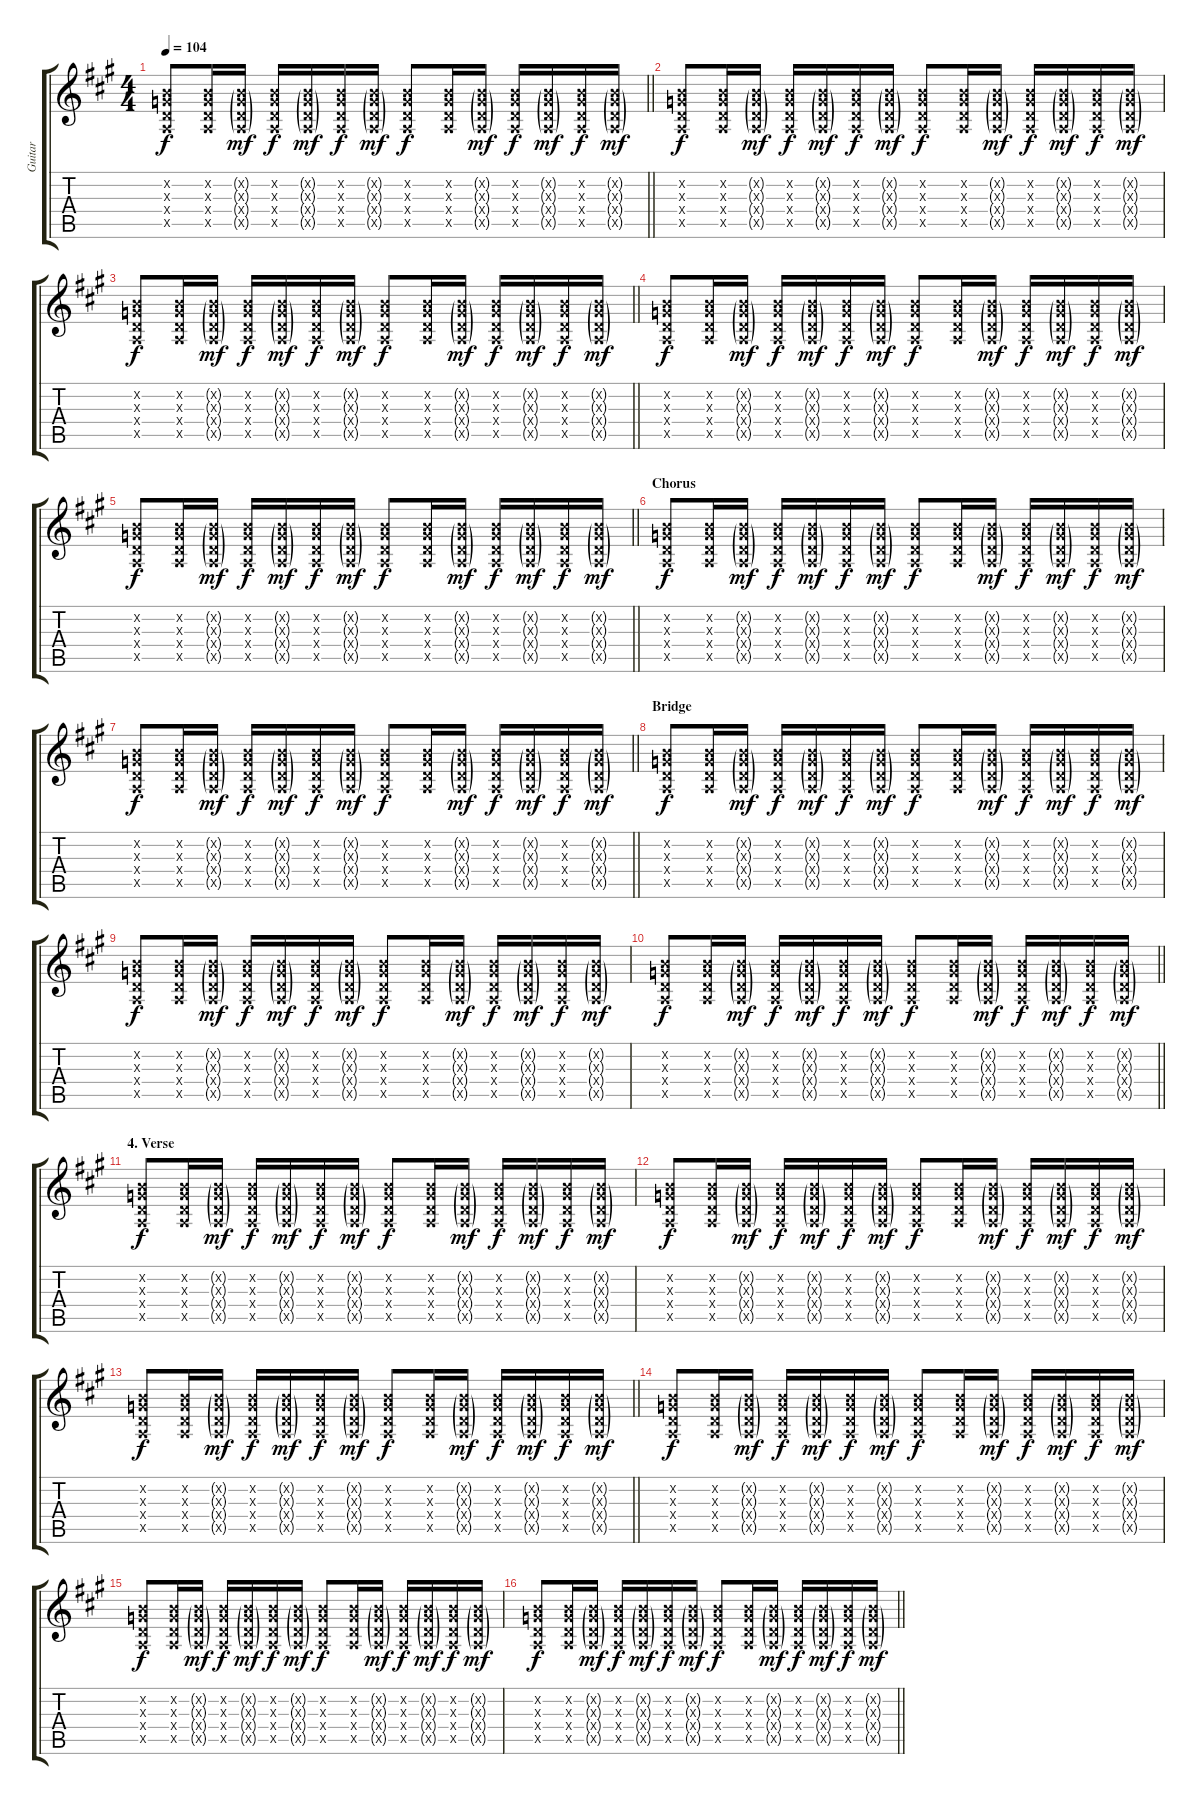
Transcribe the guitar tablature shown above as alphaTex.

\track ("Guitar" "Guitar") {mute instrument electricguitarmuted}
\staff {score tabs}
\tuning (E4 B3 G3 D3 A2 E2) {hide}
\ts (4 4)
\tempo 104
\clef g2
\barLineRight lightlight
\ks a
(0.2{x} 0.3{x} 0.4{x} 0.5{x}).8{dy f} (0.2{x} 0.3{x} 0.4{x} 0.5{x}).16 (0.2{g x} 0.3{g x} 0.4{g x} 0.5{g x}).16{dy mf} (0.2{x} 0.3{x} 0.4{x} 0.5{x}).16{dy f} (0.2{g x} 0.3{g x} 0.4{g x} 0.5{g x}).16{dy mf} (0.2{x} 0.3{x} 0.4{x} 0.5{x}).16{dy f} (0.2{g x} 0.3{g x} 0.4{g x} 0.5{g x}).16{dy mf} (0.2{x} 0.3{x} 0.4{x} 0.5{x}).8{dy f} (0.2{x} 0.3{x} 0.4{x} 0.5{x}).16 (0.2{g x} 0.3{g x} 0.4{g x} 0.5{g x}).16{dy mf} (0.2{x} 0.3{x} 0.4{x} 0.5{x}).16{dy f} (0.2{g x} 0.3{g x} 0.4{g x} 0.5{g x}).16{dy mf} (0.2{x} 0.3{x} 0.4{x} 0.5{x}).16{dy f} (0.2{g x} 0.3{g x} 0.4{g x} 0.5{g x}).16{dy mf} |
(0.2{x} 0.3{x} 0.4{x} 0.5{x}).8{dy f} (0.2{x} 0.3{x} 0.4{x} 0.5{x}).16 (0.2{g x} 0.3{g x} 0.4{g x} 0.5{g x}).16{dy mf} (0.2{x} 0.3{x} 0.4{x} 0.5{x}).16{dy f} (0.2{g x} 0.3{g x} 0.4{g x} 0.5{g x}).16{dy mf} (0.2{x} 0.3{x} 0.4{x} 0.5{x}).16{dy f} (0.2{g x} 0.3{g x} 0.4{g x} 0.5{g x}).16{dy mf} (0.2{x} 0.3{x} 0.4{x} 0.5{x}).8{dy f} (0.2{x} 0.3{x} 0.4{x} 0.5{x}).16 (0.2{g x} 0.3{g x} 0.4{g x} 0.5{g x}).16{dy mf} (0.2{x} 0.3{x} 0.4{x} 0.5{x}).16{dy f} (0.2{g x} 0.3{g x} 0.4{g x} 0.5{g x}).16{dy mf} (0.2{x} 0.3{x} 0.4{x} 0.5{x}).16{dy f} (0.2{g x} 0.3{g x} 0.4{g x} 0.5{g x}).16{dy mf} |
\barLineRight lightlight
(0.2{x} 0.3{x} 0.4{x} 0.5{x}).8{dy f} (0.2{x} 0.3{x} 0.4{x} 0.5{x}).16 (0.2{g x} 0.3{g x} 0.4{g x} 0.5{g x}).16{dy mf} (0.2{x} 0.3{x} 0.4{x} 0.5{x}).16{dy f} (0.2{g x} 0.3{g x} 0.4{g x} 0.5{g x}).16{dy mf} (0.2{x} 0.3{x} 0.4{x} 0.5{x}).16{dy f} (0.2{g x} 0.3{g x} 0.4{g x} 0.5{g x}).16{dy mf} (0.2{x} 0.3{x} 0.4{x} 0.5{x}).8{dy f} (0.2{x} 0.3{x} 0.4{x} 0.5{x}).16 (0.2{g x} 0.3{g x} 0.4{g x} 0.5{g x}).16{dy mf} (0.2{x} 0.3{x} 0.4{x} 0.5{x}).16{dy f} (0.2{g x} 0.3{g x} 0.4{g x} 0.5{g x}).16{dy mf} (0.2{x} 0.3{x} 0.4{x} 0.5{x}).16{dy f} (0.2{g x} 0.3{g x} 0.4{g x} 0.5{g x}).16{dy mf} |
(0.2{x} 0.3{x} 0.4{x} 0.5{x}).8{dy f} (0.2{x} 0.3{x} 0.4{x} 0.5{x}).16 (0.2{g x} 0.3{g x} 0.4{g x} 0.5{g x}).16{dy mf} (0.2{x} 0.3{x} 0.4{x} 0.5{x}).16{dy f} (0.2{g x} 0.3{g x} 0.4{g x} 0.5{g x}).16{dy mf} (0.2{x} 0.3{x} 0.4{x} 0.5{x}).16{dy f} (0.2{g x} 0.3{g x} 0.4{g x} 0.5{g x}).16{dy mf} (0.2{x} 0.3{x} 0.4{x} 0.5{x}).8{dy f} (0.2{x} 0.3{x} 0.4{x} 0.5{x}).16 (0.2{g x} 0.3{g x} 0.4{g x} 0.5{g x}).16{dy mf} (0.2{x} 0.3{x} 0.4{x} 0.5{x}).16{dy f} (0.2{g x} 0.3{g x} 0.4{g x} 0.5{g x}).16{dy mf} (0.2{x} 0.3{x} 0.4{x} 0.5{x}).16{dy f} (0.2{g x} 0.3{g x} 0.4{g x} 0.5{g x}).16{dy mf} |
\barLineRight lightlight
(0.2{x} 0.3{x} 0.4{x} 0.5{x}).8{dy f} (0.2{x} 0.3{x} 0.4{x} 0.5{x}).16 (0.2{g x} 0.3{g x} 0.4{g x} 0.5{g x}).16{dy mf} (0.2{x} 0.3{x} 0.4{x} 0.5{x}).16{dy f} (0.2{g x} 0.3{g x} 0.4{g x} 0.5{g x}).16{dy mf} (0.2{x} 0.3{x} 0.4{x} 0.5{x}).16{dy f} (0.2{g x} 0.3{g x} 0.4{g x} 0.5{g x}).16{dy mf} (0.2{x} 0.3{x} 0.4{x} 0.5{x}).8{dy f} (0.2{x} 0.3{x} 0.4{x} 0.5{x}).16 (0.2{g x} 0.3{g x} 0.4{g x} 0.5{g x}).16{dy mf} (0.2{x} 0.3{x} 0.4{x} 0.5{x}).16{dy f} (0.2{g x} 0.3{g x} 0.4{g x} 0.5{g x}).16{dy mf} (0.2{x} 0.3{x} 0.4{x} 0.5{x}).16{dy f} (0.2{g x} 0.3{g x} 0.4{g x} 0.5{g x}).16{dy mf} |
\section ("" "Chorus")
(0.2{x} 0.3{x} 0.4{x} 0.5{x}).8{dy f} (0.2{x} 0.3{x} 0.4{x} 0.5{x}).16 (0.2{g x} 0.3{g x} 0.4{g x} 0.5{g x}).16{dy mf} (0.2{x} 0.3{x} 0.4{x} 0.5{x}).16{dy f} (0.2{g x} 0.3{g x} 0.4{g x} 0.5{g x}).16{dy mf} (0.2{x} 0.3{x} 0.4{x} 0.5{x}).16{dy f} (0.2{g x} 0.3{g x} 0.4{g x} 0.5{g x}).16{dy mf} (0.2{x} 0.3{x} 0.4{x} 0.5{x}).8{dy f} (0.2{x} 0.3{x} 0.4{x} 0.5{x}).16 (0.2{g x} 0.3{g x} 0.4{g x} 0.5{g x}).16{dy mf} (0.2{x} 0.3{x} 0.4{x} 0.5{x}).16{dy f} (0.2{g x} 0.3{g x} 0.4{g x} 0.5{g x}).16{dy mf} (0.2{x} 0.3{x} 0.4{x} 0.5{x}).16{dy f} (0.2{g x} 0.3{g x} 0.4{g x} 0.5{g x}).16{dy mf} |
\barLineRight lightlight
(0.2{x} 0.3{x} 0.4{x} 0.5{x}).8{dy f} (0.2{x} 0.3{x} 0.4{x} 0.5{x}).16 (0.2{g x} 0.3{g x} 0.4{g x} 0.5{g x}).16{dy mf} (0.2{x} 0.3{x} 0.4{x} 0.5{x}).16{dy f} (0.2{g x} 0.3{g x} 0.4{g x} 0.5{g x}).16{dy mf} (0.2{x} 0.3{x} 0.4{x} 0.5{x}).16{dy f} (0.2{g x} 0.3{g x} 0.4{g x} 0.5{g x}).16{dy mf} (0.2{x} 0.3{x} 0.4{x} 0.5{x}).8{dy f} (0.2{x} 0.3{x} 0.4{x} 0.5{x}).16 (0.2{g x} 0.3{g x} 0.4{g x} 0.5{g x}).16{dy mf} (0.2{x} 0.3{x} 0.4{x} 0.5{x}).16{dy f} (0.2{g x} 0.3{g x} 0.4{g x} 0.5{g x}).16{dy mf} (0.2{x} 0.3{x} 0.4{x} 0.5{x}).16{dy f} (0.2{g x} 0.3{g x} 0.4{g x} 0.5{g x}).16{dy mf} |
\section ("" "Bridge")
(0.2{x} 0.3{x} 0.4{x} 0.5{x}).8{dy f} (0.2{x} 0.3{x} 0.4{x} 0.5{x}).16 (0.2{g x} 0.3{g x} 0.4{g x} 0.5{g x}).16{dy mf} (0.2{x} 0.3{x} 0.4{x} 0.5{x}).16{dy f} (0.2{g x} 0.3{g x} 0.4{g x} 0.5{g x}).16{dy mf} (0.2{x} 0.3{x} 0.4{x} 0.5{x}).16{dy f} (0.2{g x} 0.3{g x} 0.4{g x} 0.5{g x}).16{dy mf} (0.2{x} 0.3{x} 0.4{x} 0.5{x}).8{dy f} (0.2{x} 0.3{x} 0.4{x} 0.5{x}).16 (0.2{g x} 0.3{g x} 0.4{g x} 0.5{g x}).16{dy mf} (0.2{x} 0.3{x} 0.4{x} 0.5{x}).16{dy f} (0.2{g x} 0.3{g x} 0.4{g x} 0.5{g x}).16{dy mf} (0.2{x} 0.3{x} 0.4{x} 0.5{x}).16{dy f} (0.2{g x} 0.3{g x} 0.4{g x} 0.5{g x}).16{dy mf} |
(0.2{x} 0.3{x} 0.4{x} 0.5{x}).8{dy f} (0.2{x} 0.3{x} 0.4{x} 0.5{x}).16 (0.2{g x} 0.3{g x} 0.4{g x} 0.5{g x}).16{dy mf} (0.2{x} 0.3{x} 0.4{x} 0.5{x}).16{dy f} (0.2{g x} 0.3{g x} 0.4{g x} 0.5{g x}).16{dy mf} (0.2{x} 0.3{x} 0.4{x} 0.5{x}).16{dy f} (0.2{g x} 0.3{g x} 0.4{g x} 0.5{g x}).16{dy mf} (0.2{x} 0.3{x} 0.4{x} 0.5{x}).8{dy f} (0.2{x} 0.3{x} 0.4{x} 0.5{x}).16 (0.2{g x} 0.3{g x} 0.4{g x} 0.5{g x}).16{dy mf} (0.2{x} 0.3{x} 0.4{x} 0.5{x}).16{dy f} (0.2{g x} 0.3{g x} 0.4{g x} 0.5{g x}).16{dy mf} (0.2{x} 0.3{x} 0.4{x} 0.5{x}).16{dy f} (0.2{g x} 0.3{g x} 0.4{g x} 0.5{g x}).16{dy mf} |
\barLineRight lightlight
(0.2{x} 0.3{x} 0.4{x} 0.5{x}).8{dy f} (0.2{x} 0.3{x} 0.4{x} 0.5{x}).16 (0.2{g x} 0.3{g x} 0.4{g x} 0.5{g x}).16{dy mf} (0.2{x} 0.3{x} 0.4{x} 0.5{x}).16{dy f} (0.2{g x} 0.3{g x} 0.4{g x} 0.5{g x}).16{dy mf} (0.2{x} 0.3{x} 0.4{x} 0.5{x}).16{dy f} (0.2{g x} 0.3{g x} 0.4{g x} 0.5{g x}).16{dy mf} (0.2{x} 0.3{x} 0.4{x} 0.5{x}).8{dy f} (0.2{x} 0.3{x} 0.4{x} 0.5{x}).16 (0.2{g x} 0.3{g x} 0.4{g x} 0.5{g x}).16{dy mf} (0.2{x} 0.3{x} 0.4{x} 0.5{x}).16{dy f} (0.2{g x} 0.3{g x} 0.4{g x} 0.5{g x}).16{dy mf} (0.2{x} 0.3{x} 0.4{x} 0.5{x}).16{dy f} (0.2{g x} 0.3{g x} 0.4{g x} 0.5{g x}).16{dy mf} |
\section ("" "4. Verse")
(0.2{x} 0.3{x} 0.4{x} 0.5{x}).8{dy f} (0.2{x} 0.3{x} 0.4{x} 0.5{x}).16 (0.2{g x} 0.3{g x} 0.4{g x} 0.5{g x}).16{dy mf} (0.2{x} 0.3{x} 0.4{x} 0.5{x}).16{dy f} (0.2{g x} 0.3{g x} 0.4{g x} 0.5{g x}).16{dy mf} (0.2{x} 0.3{x} 0.4{x} 0.5{x}).16{dy f} (0.2{g x} 0.3{g x} 0.4{g x} 0.5{g x}).16{dy mf} (0.2{x} 0.3{x} 0.4{x} 0.5{x}).8{dy f} (0.2{x} 0.3{x} 0.4{x} 0.5{x}).16 (0.2{g x} 0.3{g x} 0.4{g x} 0.5{g x}).16{dy mf} (0.2{x} 0.3{x} 0.4{x} 0.5{x}).16{dy f} (0.2{g x} 0.3{g x} 0.4{g x} 0.5{g x}).16{dy mf} (0.2{x} 0.3{x} 0.4{x} 0.5{x}).16{dy f} (0.2{g x} 0.3{g x} 0.4{g x} 0.5{g x}).16{dy mf} |
(0.2{x} 0.3{x} 0.4{x} 0.5{x}).8{dy f} (0.2{x} 0.3{x} 0.4{x} 0.5{x}).16 (0.2{g x} 0.3{g x} 0.4{g x} 0.5{g x}).16{dy mf} (0.2{x} 0.3{x} 0.4{x} 0.5{x}).16{dy f} (0.2{g x} 0.3{g x} 0.4{g x} 0.5{g x}).16{dy mf} (0.2{x} 0.3{x} 0.4{x} 0.5{x}).16{dy f} (0.2{g x} 0.3{g x} 0.4{g x} 0.5{g x}).16{dy mf} (0.2{x} 0.3{x} 0.4{x} 0.5{x}).8{dy f} (0.2{x} 0.3{x} 0.4{x} 0.5{x}).16 (0.2{g x} 0.3{g x} 0.4{g x} 0.5{g x}).16{dy mf} (0.2{x} 0.3{x} 0.4{x} 0.5{x}).16{dy f} (0.2{g x} 0.3{g x} 0.4{g x} 0.5{g x}).16{dy mf} (0.2{x} 0.3{x} 0.4{x} 0.5{x}).16{dy f} (0.2{g x} 0.3{g x} 0.4{g x} 0.5{g x}).16{dy mf} |
\barLineRight lightlight
(0.2{x} 0.3{x} 0.4{x} 0.5{x}).8{dy f} (0.2{x} 0.3{x} 0.4{x} 0.5{x}).16 (0.2{g x} 0.3{g x} 0.4{g x} 0.5{g x}).16{dy mf} (0.2{x} 0.3{x} 0.4{x} 0.5{x}).16{dy f} (0.2{g x} 0.3{g x} 0.4{g x} 0.5{g x}).16{dy mf} (0.2{x} 0.3{x} 0.4{x} 0.5{x}).16{dy f} (0.2{g x} 0.3{g x} 0.4{g x} 0.5{g x}).16{dy mf} (0.2{x} 0.3{x} 0.4{x} 0.5{x}).8{dy f} (0.2{x} 0.3{x} 0.4{x} 0.5{x}).16 (0.2{g x} 0.3{g x} 0.4{g x} 0.5{g x}).16{dy mf} (0.2{x} 0.3{x} 0.4{x} 0.5{x}).16{dy f} (0.2{g x} 0.3{g x} 0.4{g x} 0.5{g x}).16{dy mf} (0.2{x} 0.3{x} 0.4{x} 0.5{x}).16{dy f} (0.2{g x} 0.3{g x} 0.4{g x} 0.5{g x}).16{dy mf} |
(0.2{x} 0.3{x} 0.4{x} 0.5{x}).8{dy f} (0.2{x} 0.3{x} 0.4{x} 0.5{x}).16 (0.2{g x} 0.3{g x} 0.4{g x} 0.5{g x}).16{dy mf} (0.2{x} 0.3{x} 0.4{x} 0.5{x}).16{dy f} (0.2{g x} 0.3{g x} 0.4{g x} 0.5{g x}).16{dy mf} (0.2{x} 0.3{x} 0.4{x} 0.5{x}).16{dy f} (0.2{g x} 0.3{g x} 0.4{g x} 0.5{g x}).16{dy mf} (0.2{x} 0.3{x} 0.4{x} 0.5{x}).8{dy f} (0.2{x} 0.3{x} 0.4{x} 0.5{x}).16 (0.2{g x} 0.3{g x} 0.4{g x} 0.5{g x}).16{dy mf} (0.2{x} 0.3{x} 0.4{x} 0.5{x}).16{dy f} (0.2{g x} 0.3{g x} 0.4{g x} 0.5{g x}).16{dy mf} (0.2{x} 0.3{x} 0.4{x} 0.5{x}).16{dy f} (0.2{g x} 0.3{g x} 0.4{g x} 0.5{g x}).16{dy mf} |
(0.2{x} 0.3{x} 0.4{x} 0.5{x}).8{dy f} (0.2{x} 0.3{x} 0.4{x} 0.5{x}).16 (0.2{g x} 0.3{g x} 0.4{g x} 0.5{g x}).16{dy mf} (0.2{x} 0.3{x} 0.4{x} 0.5{x}).16{dy f} (0.2{g x} 0.3{g x} 0.4{g x} 0.5{g x}).16{dy mf} (0.2{x} 0.3{x} 0.4{x} 0.5{x}).16{dy f} (0.2{g x} 0.3{g x} 0.4{g x} 0.5{g x}).16{dy mf} (0.2{x} 0.3{x} 0.4{x} 0.5{x}).8{dy f} (0.2{x} 0.3{x} 0.4{x} 0.5{x}).16 (0.2{g x} 0.3{g x} 0.4{g x} 0.5{g x}).16{dy mf} (0.2{x} 0.3{x} 0.4{x} 0.5{x}).16{dy f} (0.2{g x} 0.3{g x} 0.4{g x} 0.5{g x}).16{dy mf} (0.2{x} 0.3{x} 0.4{x} 0.5{x}).16{dy f} (0.2{g x} 0.3{g x} 0.4{g x} 0.5{g x}).16{dy mf} |
\barLineRight lightlight
(0.2{x} 0.3{x} 0.4{x} 0.5{x}).8{dy f} (0.2{x} 0.3{x} 0.4{x} 0.5{x}).16 (0.2{g x} 0.3{g x} 0.4{g x} 0.5{g x}).16{dy mf} (0.2{x} 0.3{x} 0.4{x} 0.5{x}).16{dy f} (0.2{g x} 0.3{g x} 0.4{g x} 0.5{g x}).16{dy mf} (0.2{x} 0.3{x} 0.4{x} 0.5{x}).16{dy f} (0.2{g x} 0.3{g x} 0.4{g x} 0.5{g x}).16{dy mf} (0.2{x} 0.3{x} 0.4{x} 0.5{x}).8{dy f} (0.2{x} 0.3{x} 0.4{x} 0.5{x}).16 (0.2{g x} 0.3{g x} 0.4{g x} 0.5{g x}).16{dy mf} (0.2{x} 0.3{x} 0.4{x} 0.5{x}).16{dy f} (0.2{g x} 0.3{g x} 0.4{g x} 0.5{g x}).16{dy mf} (0.2{x} 0.3{x} 0.4{x} 0.5{x}).16{dy f} (0.2{g x} 0.3{g x} 0.4{g x} 0.5{g x}).16{dy mf}
